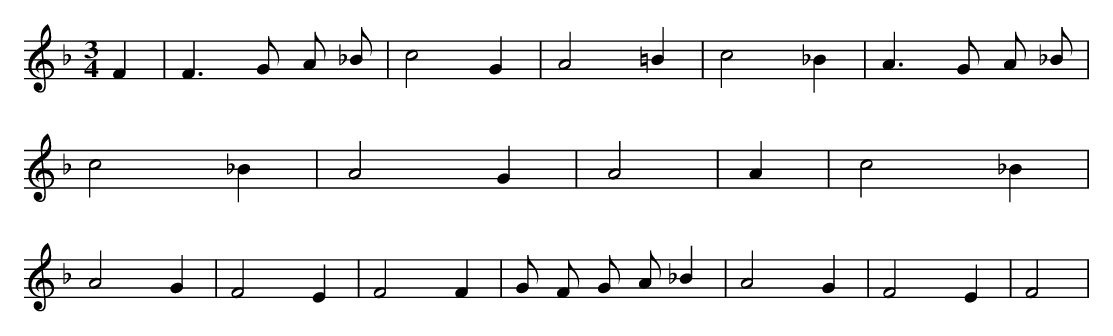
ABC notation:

X:1
M:3/4
L:1/8
K:F
F2 | F3 G A _B | c4 G2 | A4 =B2 | c4 _B2 | A3 G A _B | c4 _B2 | A4 G2 | A4 | A2 | c4 _B2 | A4 G2 | F4 E2 | F4 F2 | G F G A _B2 | A4 G2 | F4 E2 | F4 |
